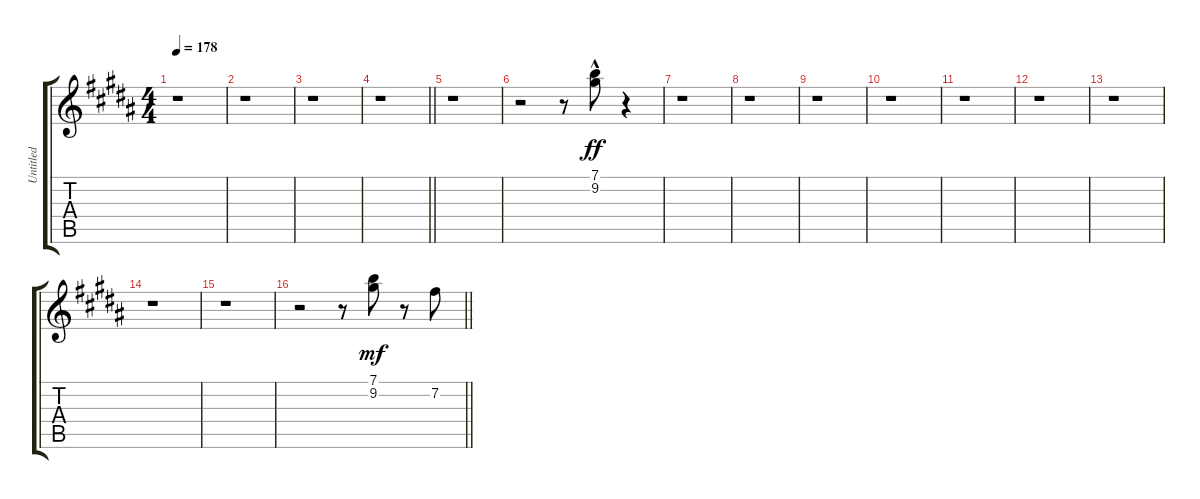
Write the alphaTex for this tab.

\track ("Untitled" "Untitled") {instrument electricguitarjazz}
\staff {score tabs}
\tuning (E4 B3 G3 D3 A2 E2) {hide}
\ts (4 4)
\tempo 178
\clef g2
\ks b
r.1{dy mf} |
\ks g#minor
r.1 |
r.1 |
\barLineRight lightlight
r.1 |
\ks b
r.1 |
\ks g#minor
r.2 r.8 (7.1{hac} 9.2{hac}).8{dy ff} r.4 |
r.1 |
r.1 |
\ks b
r.1 |
\ks g#minor
r.1 |
r.1 |
r.1 |
\ks b
r.1 |
\ks g#minor
r.1 |
r.1 |
\barLineRight lightlight
r.2 r.8 (7.1 9.2).8{dy mf} r.8 7.2.8
